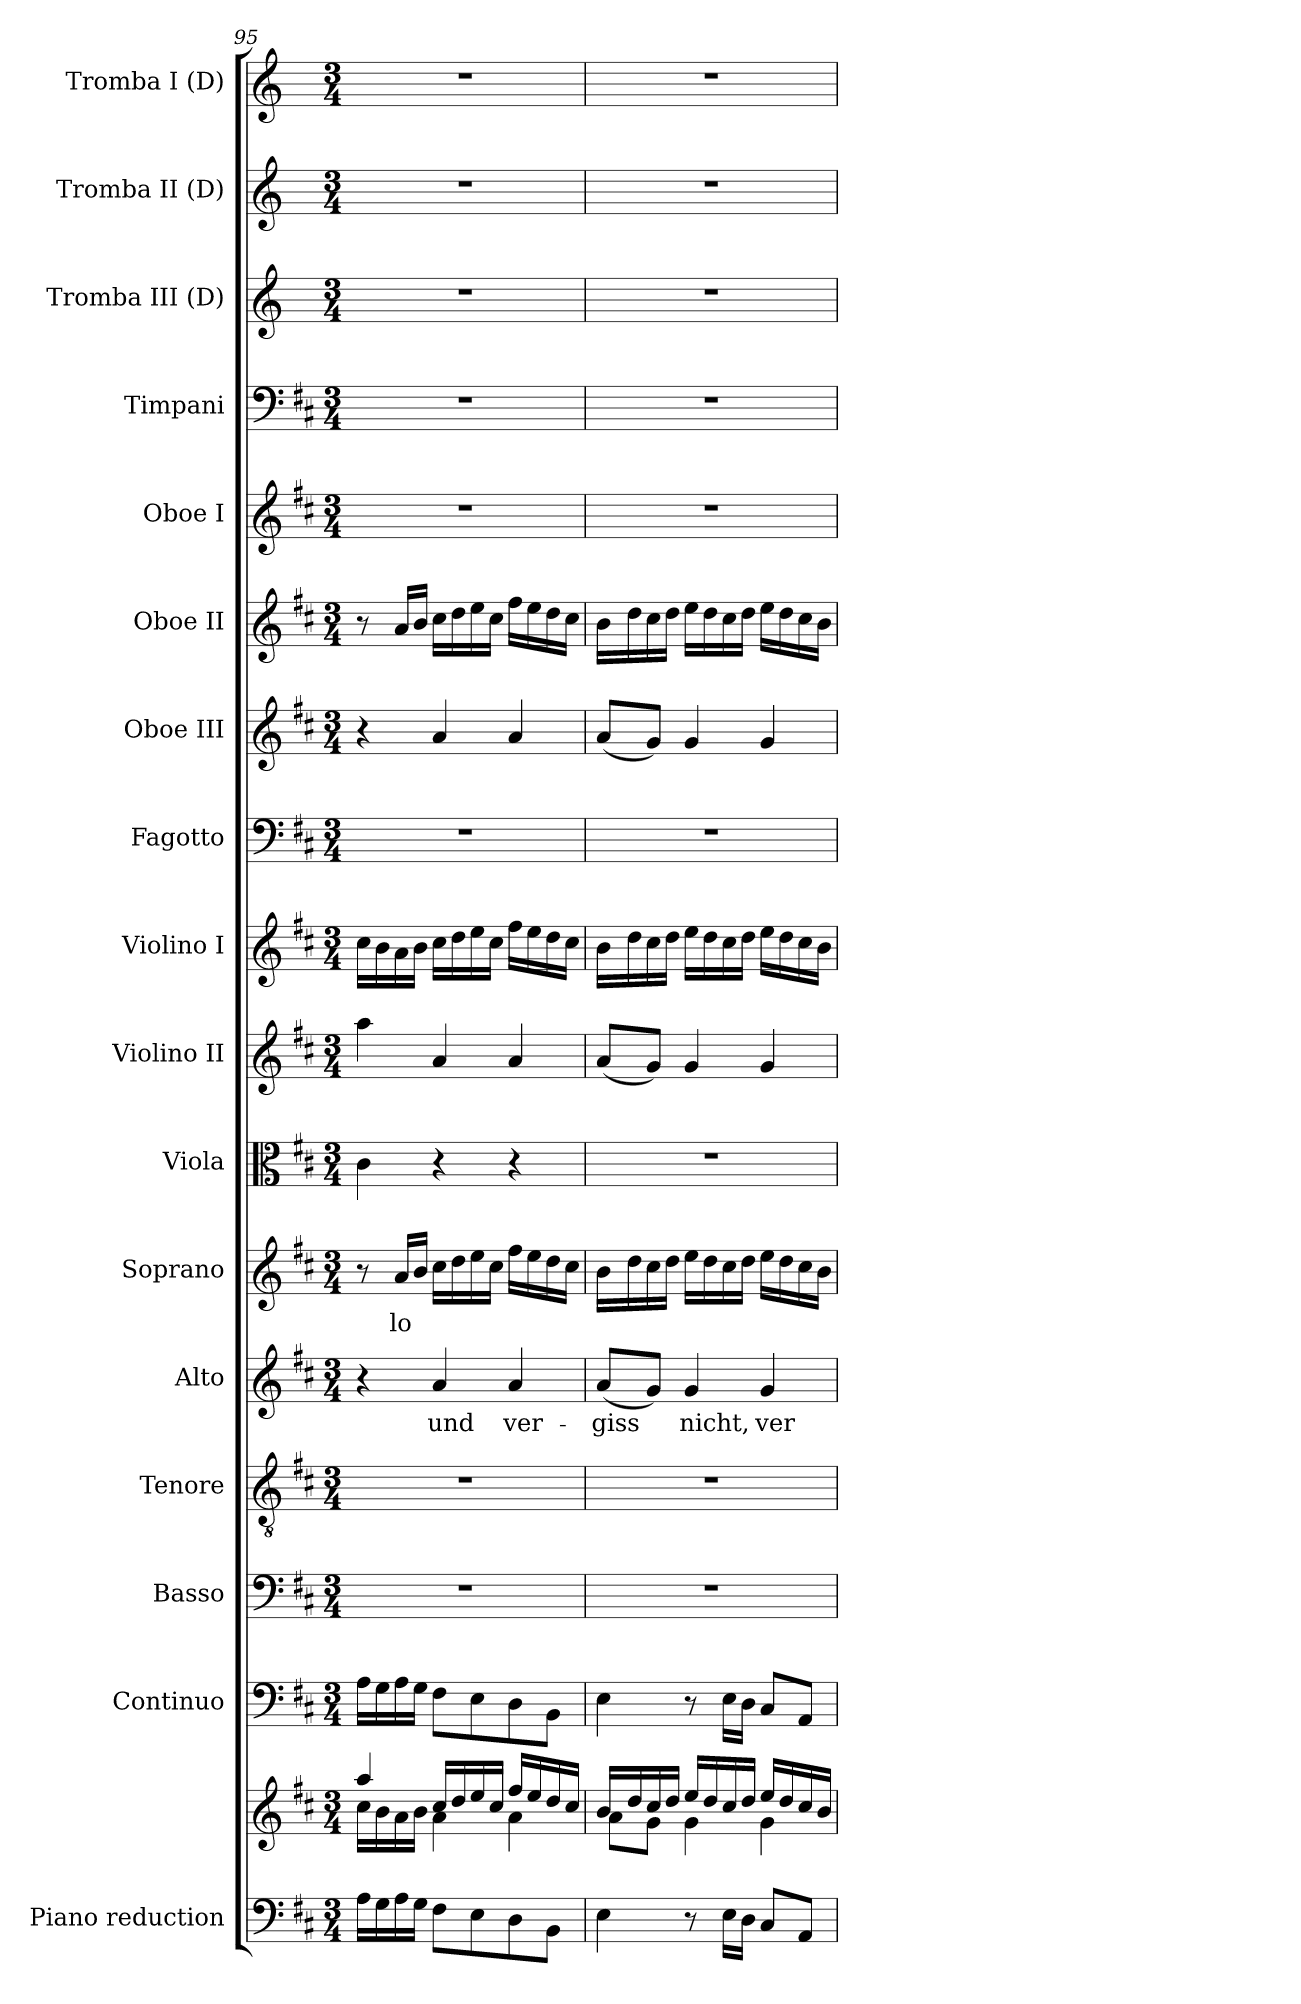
**kern	**kern	**kern	**kern	**kern	**kern	**text	**kern	**text	**kern	**kern	**kern	**kern	**kern	**kern	**kern	**kern	**kern	**kern	**kern
*part17	*part17	*part16	*part15	*part14	*part13	*part13	*part12	*part12	*part11	*part10	*part9	*part8	*part7	*part6	*part5	*part4	*part3	*part2	*part1
*staff18	*staff17	*staff16	*staff15	*staff14	*staff13	*staff13	*staff12	*staff12	*staff11	*staff10	*staff9	*staff8	*staff7	*staff6	*staff5	*staff4	*staff3	*staff2	*staff1
*I"Piano reduction	*	*I"Continuo	*I"Basso	*I"Tenore	*I"Alto	*	*I"Soprano	*	*I"Viola	*I"Violino II	*I"Violino I	*I"Fagotto	*I"Oboe III	*I"Oboe II	*I"Oboe I	*I"Timpani	*I"Tromba III (D)	*I"Tromba II (D)	*I"Tromba I (D)
*I'Pno	*	*	*	*	*	*	*	*	*	*	*	*	*I'Ob	*I'Ob	*I'Ob	*I'Timp	*	*	*
!!LO:PB:g=z
*clefF4	*clefG2	*clefF4	*clefF4	*clefGv2	*clefG2	*	*clefG2	*	*clefC3	*clefG2	*clefG2	*clefF4	*clefG2	*clefG2	*clefG2	*clefF4	*clefG2	*clefG2	*clefG2
*	*	*	*	*	*	*	*	*	*	*	*	*	*	*	*	*	*ITrd-1c-2	*ITrd-1c-2	*ITrd-1c-2
*k[f#c#]	*k[f#c#]	*k[f#c#]	*k[f#c#]	*k[f#c#]	*k[f#c#]	*	*k[f#c#]	*	*k[f#c#]	*k[f#c#]	*k[f#c#]	*k[f#c#]	*k[f#c#]	*k[f#c#]	*k[f#c#]	*k[f#c#]	*k[f#c#]	*k[f#c#]	*k[f#c#]
*M3/4	*M3/4	*M3/4	*M3/4	*M3/4	*M3/4	*	*M3/4	*	*M3/4	*M3/4	*M3/4	*M3/4	*M3/4	*M3/4	*M3/4	*M3/4	*M3/4	*M3/4	*M3/4
=95	=95	=95	=95	=95	=95	=95	=95	=95	=95	=95	=95	=95	=95	=95	=95	=95	=95	=95	=95
*	*^	*	*	*	*	*	*	*	*	*	*	*	*	*	*	*	*	*	*
16A\LL	4aa/	16cc#\LL	16A\LL	2.r	2.r	4r	.	8r	.	4c#\	4aa\	16cc#\LL	2.r	4r	8r	2.r	2.r	2.r	2.r	2.r
16G\	.	16b\	16G\	.	.	.	.	.	.	.	.	16b\	.	.	.	.	.	.	.	.
!	!	!	!	!	!	!	!	!	!LO:LY:b	!	!	!	!	!	!	!	!	!	!	!
16A\	.	16a\	16A\	.	.	.	.	16a/LL	lo	.	.	16a\	.	.	16a/LL	.	.	.	.	.
16G\JJ	.	16b\JJ	16G\JJ	.	.	.	.	16b/JJ	.	.	.	16b\JJ	.	.	16b/JJ	.	.	.	.	.
!	!	!	!	!	!	!	!LO:LY:b	!	!	!	!	!	!	!	!	!	!	!	!	!
8F#\L	16cc#/LL	4a\	8F#\L	.	.	4a/	und	16cc#\LL	.	4r	4a/	16cc#\LL	.	4a/	16cc#\LL	.	.	.	.	.
.	16dd/	.	.	.	.	.	.	16dd\	.	.	.	16dd\	.	.	16dd\	.	.	.	.	.
8E\	16ee/	.	8E\	.	.	.	.	16ee\	.	.	.	16ee\	.	.	16ee\	.	.	.	.	.
.	16cc#/JJ	.	.	.	.	.	.	16cc#\JJ	.	.	.	16cc#\JJ	.	.	16cc#\JJ	.	.	.	.	.
!	!	!	!	!	!	!	!LO:LY:b	!	!	!	!	!	!	!	!	!	!	!	!	!
8D\	16ff#/LL	4a\	8D\	.	.	4a/	ver-	16ff#\LL	.	4r	4a/	16ff#\LL	.	4a/	16ff#\LL	.	.	.	.	.
.	16ee/	.	.	.	.	.	.	16ee\	.	.	.	16ee\	.	.	16ee\	.	.	.	.	.
8BB\J	16dd/	.	8BB\J	.	.	.	.	16dd\	.	.	.	16dd\	.	.	16dd\	.	.	.	.	.
.	16cc#/JJ	.	.	.	.	.	.	16cc#\JJ	.	.	.	16cc#\JJ	.	.	16cc#\JJ	.	.	.	.	.
=96	=96	=96	=96	=96	=96	=96	=96	=96	=96	=96	=96	=96	=96	=96	=96	=96	=96	=96	=96	=96
!	!	!	!	!	!	!	!LO:LY:b	!	!	!	!	!	!	!	!	!	!	!	!	!
4E\	16b/LL	8a\L	4E\	2.r	2.r	(<8a/L	giss	16b\LL	.	2.r	(<8a/L	16b\LL	2.r	(<8a/L	16b\LL	2.r	2.r	2.r	2.r	2.r
.	16dd/	.	.	.	.	.	.	16dd\	.	.	.	16dd\	.	.	16dd\	.	.	.	.	.
.	16cc#/	8g\J	.	.	.	8g/J)	.	16cc#\	.	.	8g/J)	16cc#\	.	8g/J)	16cc#\	.	.	.	.	.
.	16dd/JJ	.	.	.	.	.	.	16dd\JJ	.	.	.	16dd\JJ	.	.	16dd\JJ	.	.	.	.	.
!	!	!	!	!	!	!	!LO:LY:b	!	!	!	!	!	!	!	!	!	!	!	!	!
8r	16ee/LL	4g\	8r	.	.	4g/	nicht,	16ee\LL	.	.	4g/	16ee\LL	.	4g/	16ee\LL	.	.	.	.	.
.	16dd/	.	.	.	.	.	.	16dd\	.	.	.	16dd\	.	.	16dd\	.	.	.	.	.
16E\LL	16cc#/	.	16E\LL	.	.	.	.	16cc#\	.	.	.	16cc#\	.	.	16cc#\	.	.	.	.	.
16D\JJ	16dd/JJ	.	16D\JJ	.	.	.	.	16dd\JJ	.	.	.	16dd\JJ	.	.	16dd\JJ	.	.	.	.	.
!	!	!	!	!	!	!	!LO:LY:b	!	!	!	!	!	!	!	!	!	!	!	!	!
8C#/L	16ee/LL	4g\	8C#/L	.	.	4g/	ver-	16ee\LL	.	.	4g/	16ee\LL	.	4g/	16ee\LL	.	.	.	.	.
.	16dd/	.	.	.	.	.	.	16dd\	.	.	.	16dd\	.	.	16dd\	.	.	.	.	.
8AA/J	16cc#/	.	8AA/J	.	.	.	.	16cc#\	.	.	.	16cc#\	.	.	16cc#\	.	.	.	.	.
.	16b/JJ	.	.	.	.	.	.	16b\JJ	.	.	.	16b\JJ	.	.	16b\JJ	.	.	.	.	.
*	*v	*v	*	*	*	*	*	*	*	*	*	*	*	*	*	*	*	*	*	*
=	=	=	=	=	=	=	=	=	=	=	=	=	=	=	=	=	=	=	=
*-	*-	*-	*-	*-	*-	*-	*-	*-	*-	*-	*-	*-	*-	*-	*-	*-	*-	*-	*-
